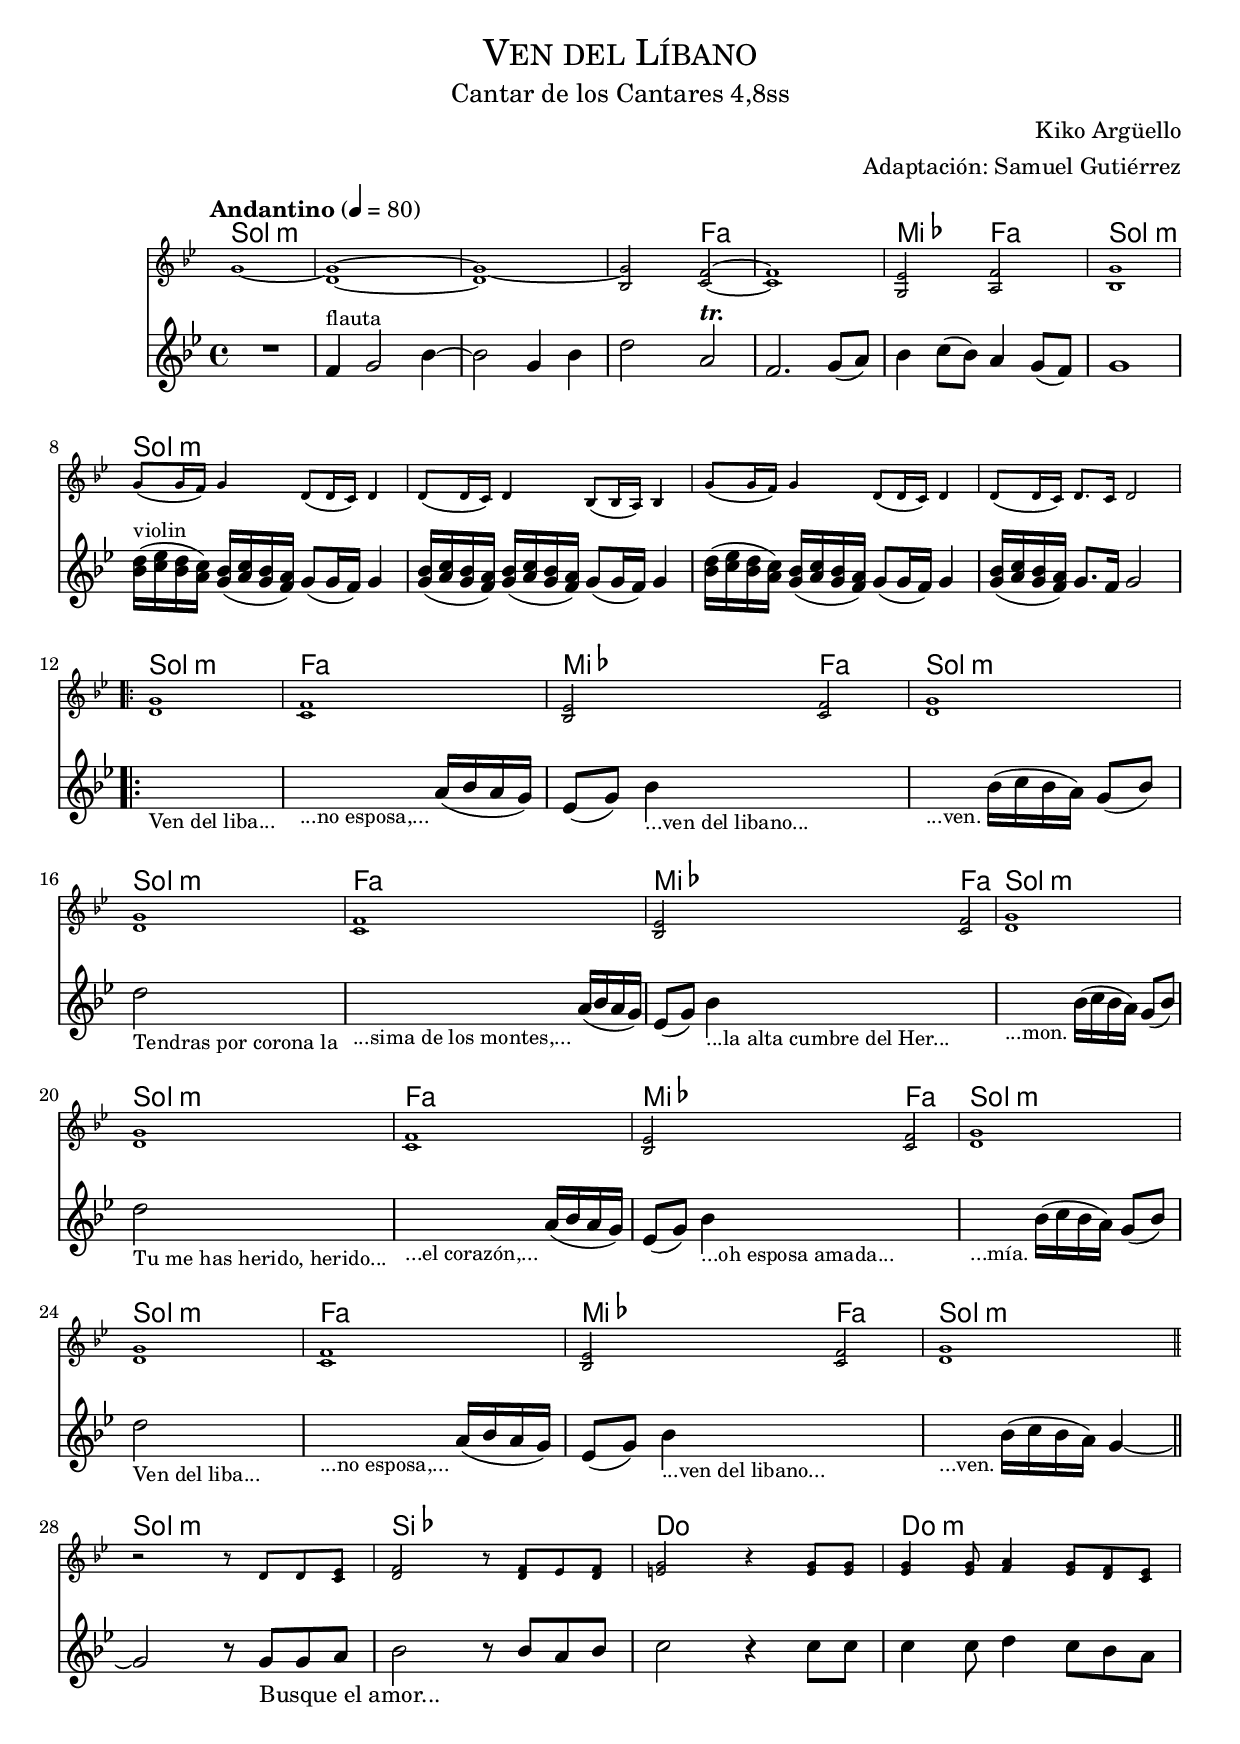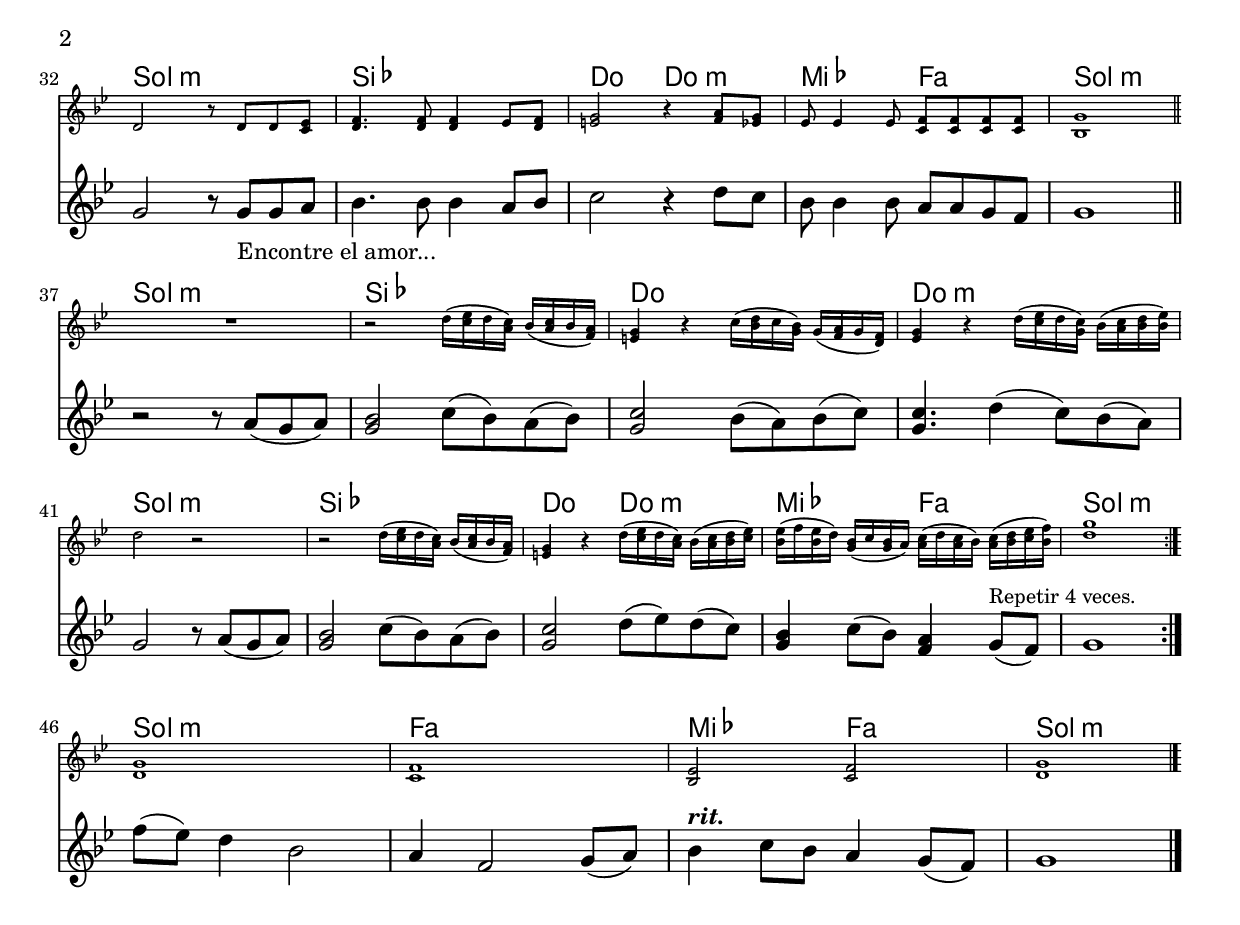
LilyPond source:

% Ven del libano
% searchsam
\language "espanol"
\version "2.23.2"

% --- Global parameters
%particle = 0
%jump = \break
%time = 4

% --- Includes

title = "Ven del Líbano"
subtitle = "Cantar de los Cantares 4,8ss"
subsubtitle = ""
autor = "Kiko Argüello"
arranger = "Adaptación: Samuel Gutiérrez"
other = ""
papper = "letter"
size = 20

global = {
  \tempo "Andantino" 4 = 80
  \key sol \minor
  \time 4/4

  s1*11 | %11
  \repeat volta 4 {
    s1*16 | %28
    \bar "||"
    s1*9 | %36
    \bar "||"
    s1*9 |
  }
  s1*4 |
  \bar "|."
}

harmonies = \new ChordNames {
  \set ChordNames.midiInstrument = "church organ"
  \set ChordNames.midiMaximumVolume = #0.5
  \set chordChanges = ##t
  \chordmode {
    \italianChords
    sol1:m |
    sol1:m |
    sol1:m |
    sol2:m fa2 |
    fa1 |
    mib2 fa2 |
    sol1:m |
    sol1:m |
    sol1:m |
    sol1:m |
    sol1:m |
    sol1:m |
    fa1 |
    mib2 fa2 |
    sol1:m |
    sol1:m |
    fa1 |
    mib2 fa2 |
    sol1:m |
    sol1:m |
    fa1 |
    mib2 fa2 |
    sol1:m |
    sol1:m |
    fa1 |
    mib2 fa2 |
    sol1:m |
    sol1:m |
    sib1 |
    do1 |
    do1:m |
    sol1:m |
    sib1 |
    do2 do2:m |
    mib2 fa2 |
    sol1:m |
    sol1:m |
    sib1 |
    do1 |
    do1:m |
    sol1:m |
    sib1 |
    do2 do2:m |
    mib2 fa2 |
    sol1:m |
    sol1:m |
    fa1 |
    mib2 fa2 |
    sol1:m |
  }
}

instrument = \relative do' {
  \compressEmptyMeasures
  \dynamicUp

  <<
    {
      R1 |
      fa4^\markup { \small "flauta" } sol2 sib4~ |
      sib2 sol4 sib | %1
      re2 la2^\markup{\italic \bold "tr."} | %2
      fa2. sol8( la) |
      sib4 do8( sib) la4 sol8( fa) |
      sol1 | %6
      <sib re>16^\markup { \small "violin" }( <do mib> <sib re> <la do>) <sol sib>( <la do> <sol sib> <fa la>) sol8( sol16 fa) sol4 |
      <sol sib>16( <la do> <sol sib> <fa la>) <sol sib>( <la do> <sol sib> <fa la>) sol8( sol16 fa) sol4 |
      <sib re>16( <do mib> <sib re> <la do>) <sol sib>( <la do> <sol sib> <fa la>) sol8( sol16 fa) sol4 |
      <sol sib>16( <la do> <sol sib> <fa la>) sol8. fa16 sol2 | \break
      \textLengthOn
        s1_\markup\center-column {\small "Ven del liba..."} |
        s2._\markup\center-column {\small "...no esposa,..."} la16( sib la sol) |
        mib8( sol) sib4_\markup\center-column {\small "...ven del libano..."} s2 |
        s2_\markup\center-column {\small "...ven."} sib16( do sib la) sol8( sib) | \break
        re2_\markup\center-column {\small "Tendras por corona la"} s2 |
        s2._\markup\center-column {\small "...sima de los montes,..."} la16( sib la sol) |
        mib8( sol) sib4_\markup\center-column {\small "...la alta cumbre del Her..."} s2 |
        s2_\markup\center-column {\small "...mon."} sib16( do sib la) sol8( sib) | \break
        re2_\markup\center-column {\small "Tu me has herido, herido..."} s2 |
        s2._\markup\center-column {\small "...el corazón,..."} la16( sib la sol) |
        mib8( sol) sib4_\markup\center-column {\small "...oh esposa amada..."} s2 |
        s2_\markup\center-column {\small "...mía."} sib16( do sib la) sol8( sib) | \break
        re2_\markup\center-column {\small "Ven del liba..."} s2 |
        s2._\markup\center-column {\small "...no esposa,..."} la16( sib la sol) |
        mib8( sol) sib4_\markup\center-column {\small "...ven del libano..."} s2 |
        s2_\markup\center-column {\small "...ven."} sib16( do sib la) sol4~ | \break
      \textLengthOff
      sol2 r8 sol_\markup{"Busque el amor..."} sol la |
      sib2 r8 sib8 la8 sib |
      do2 r4 do8 do |
      do4 do8 re4 do8 sib8 la | \break
      sol2 r8 sol_\markup{"Encontre el amor..."} sol la |
      sib4. sib8 sib4 la8 sib |
      do2 r4 re8 do |
      sib8 sib4 sib8 la la sol fa8 |
      sol1 | \break
      r2 r8 la( sol la) |
      <sol sib>2 do8( sib) la( sib) |
      <sol do>2 sib8( la) sib( do) |
      <sol do>4. re'4( do8) sib( la) | \break
      sol2 r8 la( sol la) |
      <sol sib>2 do8( sib) la( sib) |
      <sol do>2 re'8( mib) re( do) |
      <sol sib>4 do8( sib8) <fa la>4 sol8^\markup{\small "Repetir 4 veces."}( fa) |
      sol1 | \break
      fa'8( mib) re4 sib2 |
      la4 fa2 sol8( la) |
      sib4^\markup{\italic \bold "rit."} do8 sib la4 sol8( fa) |
      sol1 | %6
    }
    \new Staff \with {
      \remove "Time_signature_engraver"
      alignAboveContext = "main"
      \magnifyStaff #2/3
      %\override VerticalAxisGroup.default-staff-staff-spacing = #'((basic-distance . 6) (padding . -10))
    }
    {
      \key sol \minor
      \set Staff.midiInstrument = #"violin"
      sol1~ | %5
      <re sol>1~ | %6
      <re sol>1~ | %7
      <sib sol'>2 <do fa>~ |
      <do fa>1 | %8
      <sol mib'>2 <la fa'> | %9
      <sib sol'>1 |
      sol'8( sol16 fa) sol4 re8( re16 do) re4 |
      re8( re16 do) re4 sib8( sib16 la) sib4 |
      sol'8( sol16 fa) sol4 re8( re16 do) re4 |
      re8( re16 do) re8. do16 re2 |
      <re sol>1 |
      <do fa>1 |
      <sib mib>2 <do fa> |
      <re sol>1 |
      <re sol>1 |
      <do fa>1 |
      <sib mib>2 <do fa> |
      <re sol>1 |
      <re sol>1 |
      <do fa>1 |
      <sib mib>2 <do fa> |
      <re sol>1 |
      <re sol>1 |
      <do fa>1 |
      <sib mib>2 <do fa> |
      <re sol>1 |
      r2 r8 re8 re <do mib> |
      <re fa>2 r8 <re fa>8 mib8 <re fa> |
      <mi sol>2 r4 <mi sol>8 <mi sol> |
      <mib sol>4 <mib sol>8 <fa la>4 <mib sol>8 <re fa>8 <do mib> |
      re2 r8 re re <do mib> |
      <re fa>4. <re fa>8 <re fa>4 mib8 <re fa> |
      <mi sol>2 r4 <fa la>8 <mib sol> |
      mib8 mib4 mib8 <fa do> <fa do> <fa do> <fa do>8 |
      <sib, sol'>1 |
      R1 |
      r2 re'16( <do mib> re <la do>) sib( <la do> sib <fa la>) |
      <mi sol>4 r do'16( <sib re> do <sol sib>) sol( <fa la> sol <re fa>) |
      <mib sol>4 r4 re'16( <do mib> re <sol, do>) sib( <la do> <sib re> <sib mib>) |
      re2 r2 |
      r2 re16( <do mib> re <la do>) sib( <la do> sib <fa la>) |
      <mi sol>4 r4 re'16( <do mib> re <la do>) sib( <la do> <sib re> <do mib>) |
      <sib mib>16( fa' <sib, mib> re) <sol, sib>( do <sol sib> la) <la do>( re <la do> sib) <la do>( <sib re> <do mib> <sib fa'>) |
      <re sol>1 |
      <re, sol>1 |
      <do fa>1 |
      <sib mib>2 <do fa> | %9
      <re sol>1 |
    }
  >>
}

% \include "metronome.ily"

% --- Global size
%#(set-global-staff-size \size)

% --- Header
\header {
  title = \markup{\medium \smallCaps \title}
  subtitle = \markup{\medium \subtitle}
  subsubtitle = \markup{\medium \subsubtitle}
  composer = \autor
  arranger = \markup {\right-column { \arranger \other}}
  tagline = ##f
  breakbefore = ##t
}

% --- Music

% --- Harmony

% --- Sheet
\score {
  <<
    \harmonies
    \new Staff = "main" { <<
        \set Staff.midiInstrument = #"oboe"
        \set Staff.midiMaximumVolume = #1
        <<
          \new Voice = "instrument" { << \global \instrument >> }
        >>
    >> }
  >>
  \layout {}
  \midi {}
}

% --- Paper
\paper {
  #(set-default-paper-size "letter")
  %page-breaking = #ly:page-turn-breaking
}
